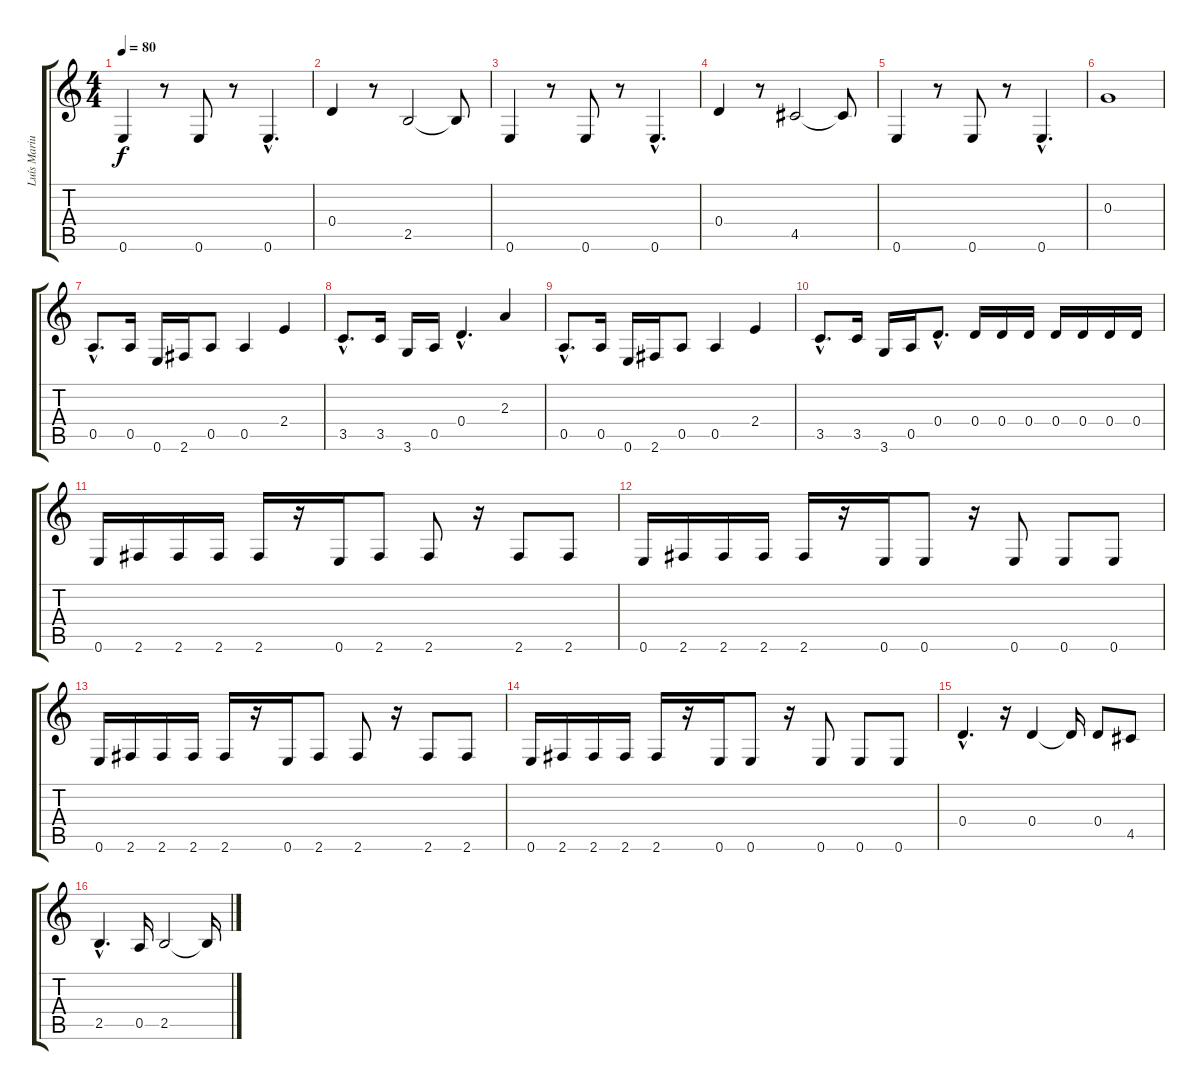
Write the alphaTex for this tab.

\track ("Luís Mariutti" "Luís Mariu") {instrument fretlessbass}
\staff {score tabs}
\tuning (E4 B3 G3 D3 A2 E2) {hide}
\ts (4 4)
\tempo 80
\clef g2
\ks c
0.6.4{dy f} r.8 0.6.8 r.8 0.6{hac}.4{d} |
0.4.4 r.8 2.5.2 2.5{t}.8 |
0.6.4 r.8 0.6.8 r.8 0.6{hac}.4{d} |
0.4.4 r.8 4.5.2 4.5{t}.8 |
0.6.4 r.8 0.6.8 r.8 0.6{hac}.4{d} |
0.3.1 |
0.5{hac}.8{d} 0.5.16 0.6.16 2.6.16 0.5.8 0.5.4 2.4.4 |
3.5{hac}.8{d} 3.5.16 3.6.16 0.5.16 0.4{hac}.4{d} 2.3.4 |
0.5{hac}.8{d} 0.5.16 0.6.16 2.6.16 0.5.8 0.5.4 2.4.4 |
3.5{hac}.8{d} 3.5.16 3.6.16 0.5.16 0.4{hac}.8{d} 0.4.16 0.4.16 0.4.16 0.4.16 0.4.16 0.4.16 0.4.16 |
0.6.16 2.6.16 2.6.16 2.6.16 2.6.16 r.16 0.6.16 2.6.8 2.6.8 r.16 2.6.8 2.6.8 |
0.6.16 2.6.16 2.6.16 2.6.16 2.6.16 r.16 0.6.16 0.6.8 r.16 0.6.8 0.6.8 0.6.8 |
0.6.16 2.6.16 2.6.16 2.6.16 2.6.16 r.16 0.6.16 2.6.8 2.6.8 r.16 2.6.8 2.6.8 |
0.6.16 2.6.16 2.6.16 2.6.16 2.6.16 r.16 0.6.16 0.6.8 r.16 0.6.8 0.6.8 0.6.8 |
0.4{hac}.4{d} r.16 0.4.4 0.4{t}.16 0.4.8 4.5.8 |
2.5{hac}.4{d} 0.5.16 2.5.2 2.5{t}.16
